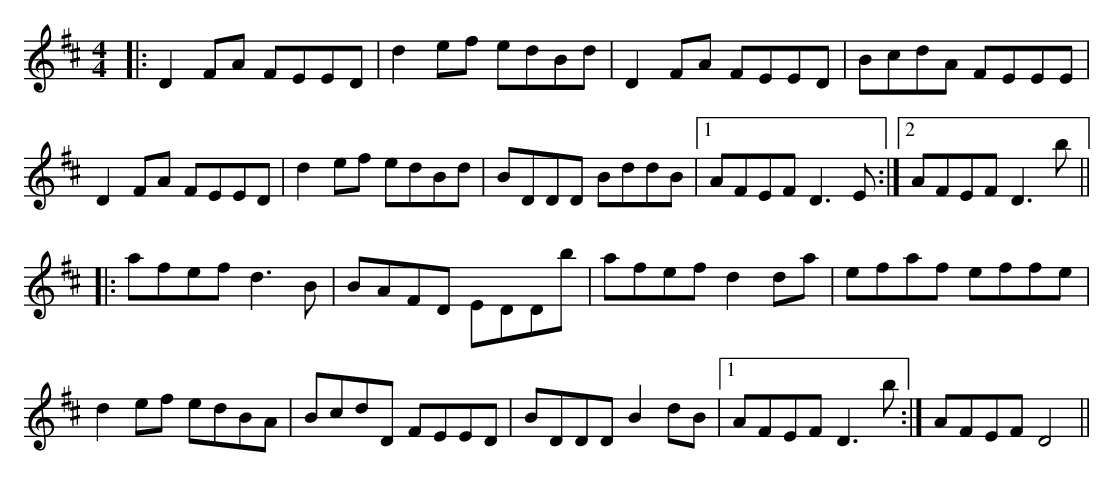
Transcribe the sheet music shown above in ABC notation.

X:1
M:4/4
K:D
|:D2FA FEED|d2 ef edBd|D2 FA FEED|BcdA FEEE|
D2 FA FEED|d2 ef edBd|BDDD BddB|1 AFEF D3E:|2 AFEF D3b||
|:afef d3B|BAFD EDDb|afef d2 da|efaf effe|
d2 ef edBA|BcdD FEED|BDDD B2dB|1 AFEF D3b :| 2 AFEF D4||
